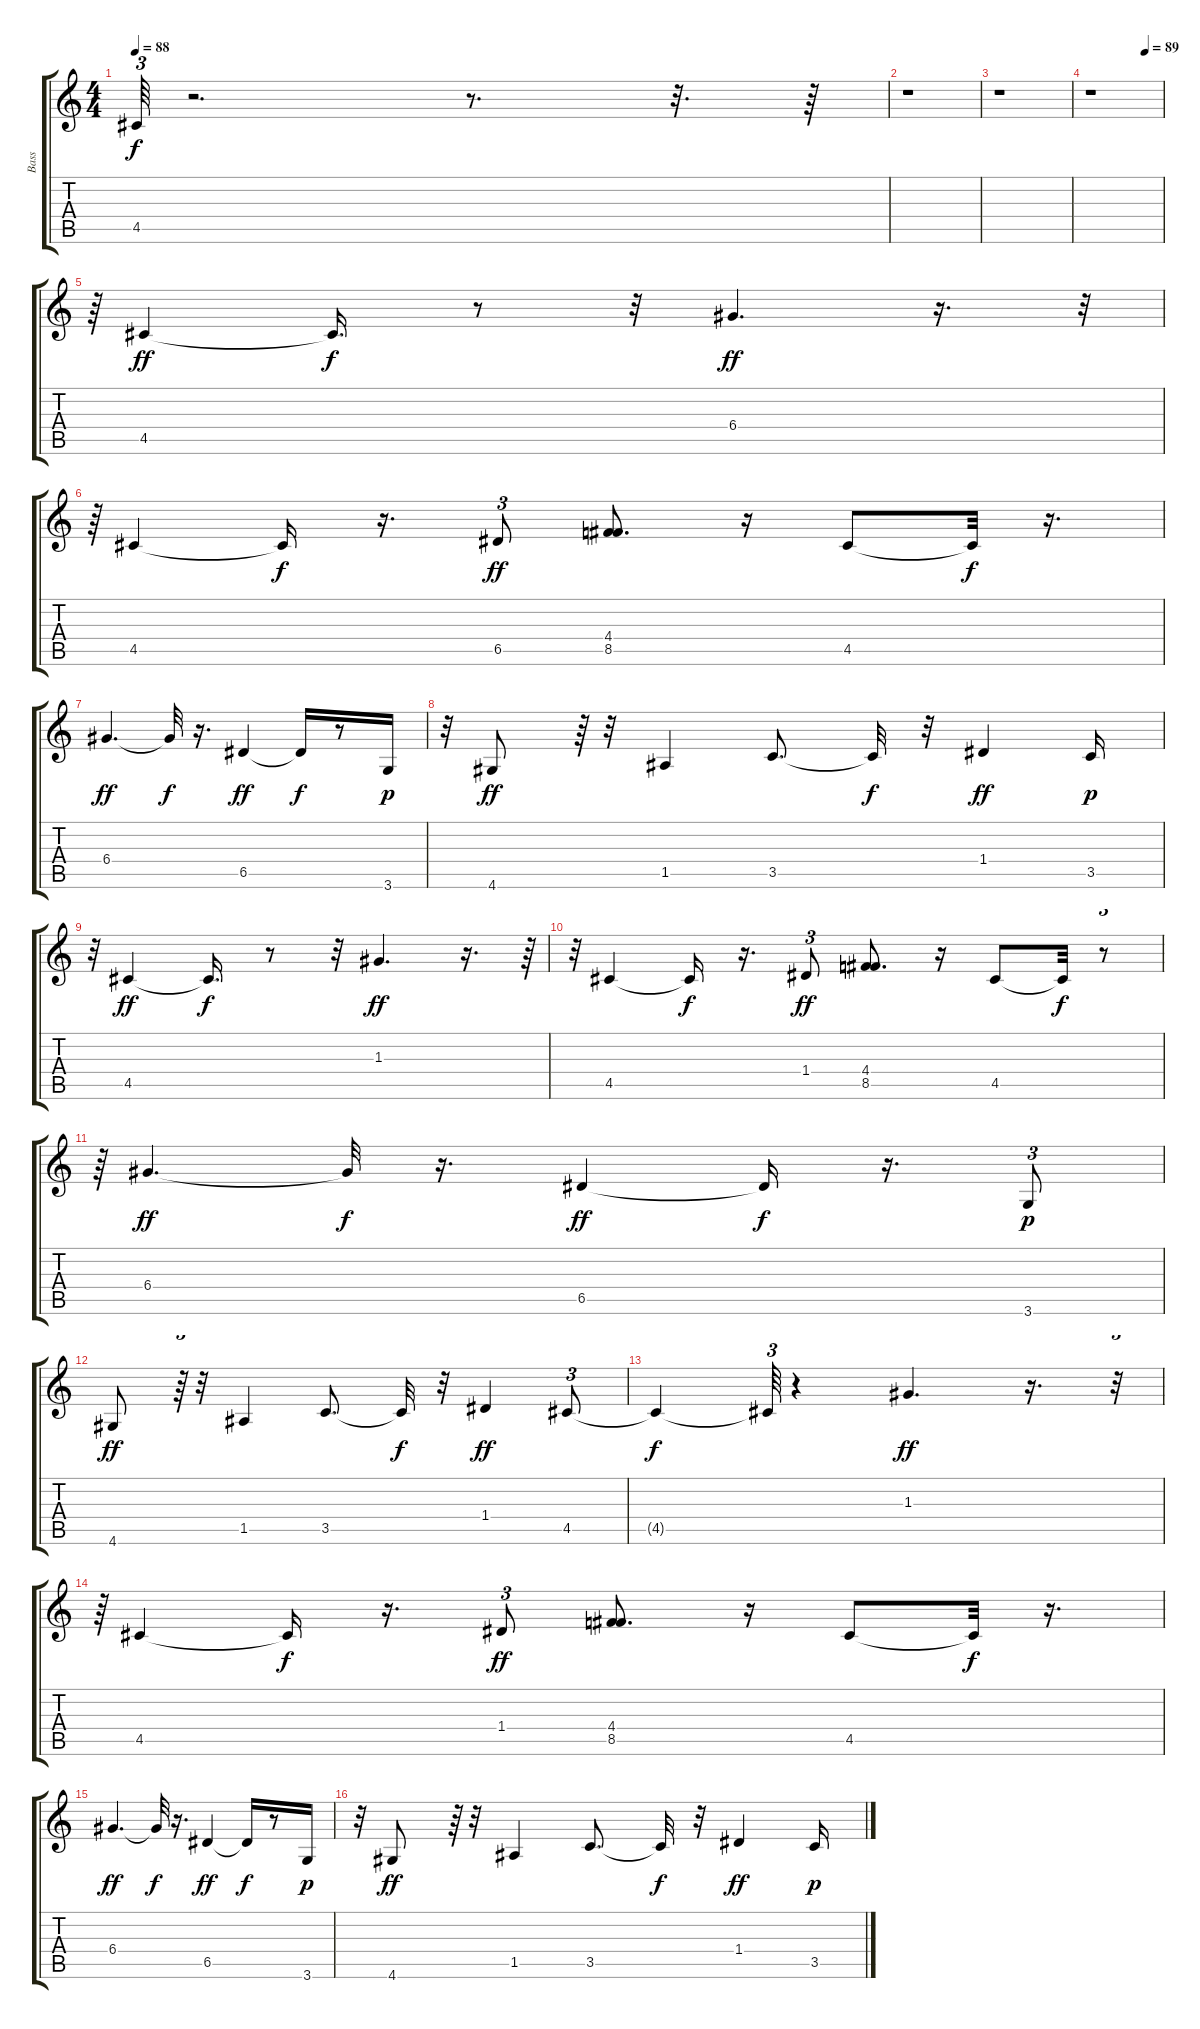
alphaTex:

\track ("Bass" "Bass") {instrument electricbassfinger}
\staff {score tabs}
\tuning (E4 B3 G3 D3 A2 E2) {hide}
\ts (4 4)
\tempo 88
\clef g2
\ks c
4.5{t}.64{tu (3 2) dy f} r.2{d} r.8{d} r.32{d} r.64 |
r.1 |
r.1 |
\tempo (89 0.7604166666666666)
r.1 |
r.64{tu (3 2)} 4.5.4{dy ff} 4.5{t}.16{d dy f} r.8 r.32 6.4.4{d dy ff} r.16{d} r.32{tu (3 2)} |
r.64{tu (3 2)} 4.5.4 4.5{t}.16{dy f} r.16{d} 6.5.8{tu (3 2) dy ff} (4.4 8.5).8{d} r.16 4.5.8 4.5{t}.32{dy f} r.16{d} |
6.4.4{d dy ff} 6.4{t}.32{dy f} r.16{d} 6.5.4{dy ff} 6.5{t}.16{dy f} r.8 3.6.16{dy p} |
r.32{tu (3 2)} 4.6.8{dy ff} r.64{tu (3 2)} r.32 1.5.4 3.5.8{d} 3.5{t}.32{dy f} r.32 1.4.4{dy ff} 3.5.16{dy p} |
r.32{tu (3 2)} 4.5.4{dy ff} 4.5{t}.16{d dy f} r.8 r.32 1.3.4{d dy ff} r.16{d} r.64{tu (3 2)} |
r.32{tu (3 2)} 4.5.4 4.5{t}.16{dy f} r.16{d} 1.4.8{tu (3 2) dy ff} (4.4 8.5).8{d} r.16 4.5.8 4.5{t}.32{dy f} r.8{tu (3 2)} |
r.64{tu (3 2)} 6.4.4{d dy ff} 6.4{t}.32{dy f} r.16{d} 6.5.4{dy ff} 6.5{t}.16{dy f} r.16{d} 3.6.8{tu (3 2) dy p} |
4.6.8{dy ff} r.64{tu (3 2)} r.32 1.5.4 3.5.8{d} 3.5{t}.32{dy f} r.32 1.4.4{dy ff} 4.5.8{tu (3 2)} |
4.5{t}.4{dy f} 4.5{t}.64{tu (3 2)} r.4 1.3.4{d dy ff} r.16{d} r.32{tu (3 2)} |
r.64{tu (3 2)} 4.5.4 4.5{t}.16{dy f} r.16{d} 1.4.8{tu (3 2) dy ff} (4.4 8.5).8{d} r.16 4.5.8 4.5{t}.32{dy f} r.16{d} |
6.4.4{d dy ff} 6.4{t}.32{dy f} r.16{d} 6.5.4{dy ff} 6.5{t}.16{dy f} r.8 3.6.16{dy p} |
r.32{tu (3 2)} 4.6.8{dy ff} r.64{tu (3 2)} r.32 1.5.4 3.5.8{d} 3.5{t}.32{dy f} r.32 1.4.4{dy ff} 3.5.16{dy p}
